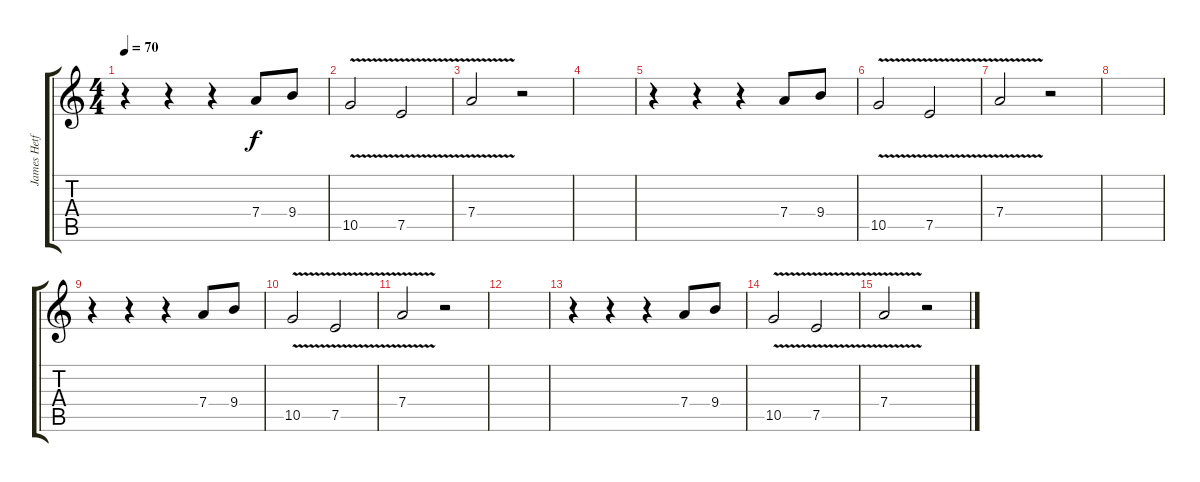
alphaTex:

\track ("James Hetfield (Rhytm Guitar)" "James Hetf") {instrument distortionguitar}
\staff {score tabs}
\tuning (E4 B3 G3 D3 A2 E2) {hide}
\ts (4 4)
\tempo 70
\clef g2
\ks c
r.4{dy f} r.4 r.4 7.4.8 9.4.8 |
10.5{v}.2 7.5{v}.2 |
7.4{v}.2 r.2 |
|
r.4 r.4 r.4 7.4.8 9.4.8 |
10.5{v}.2 7.5{v}.2 |
7.4{v}.2 r.2 |
|
r.4 r.4 r.4 7.4.8 9.4.8 |
10.5{v}.2 7.5{v}.2 |
7.4{v}.2 r.2 |
|
r.4 r.4 r.4 7.4.8 9.4.8 |
10.5{v}.2 7.5{v}.2 |
7.4{v}.2 r.2
